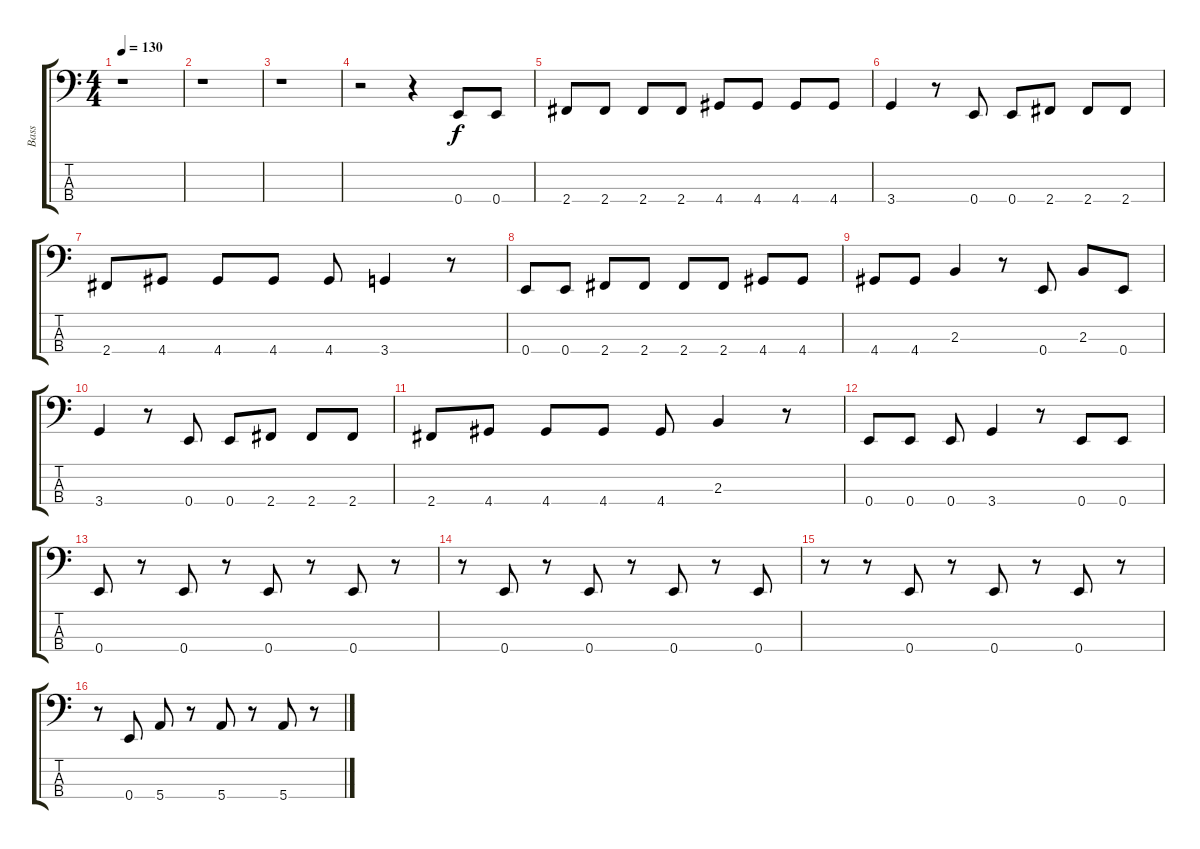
\track ("Bass" "Bass") {instrument slapbass1}
\staff {score tabs}
\tuning (G2 D2 A1 E1) {hide}
\ts (4 4)
\tempo 130
\clef f4
\ks c
r.1{dy f instrument slapbass1} |
r.1 |
r.1 |
r.2 r.4 0.4.8 0.4.8 |
2.4.8 2.4.8 2.4.8 2.4.8 4.4.8 4.4.8 4.4.8 4.4.8 |
3.4.4 r.8 0.4.8 0.4.8 2.4.8 2.4.8 2.4.8 |
2.4.8 4.4.8 4.4.8 4.4.8 4.4.8 3.4.4 r.8 |
0.4.8 0.4.8 2.4.8 2.4.8 2.4.8 2.4.8 4.4.8 4.4.8 |
4.4.8 4.4.8 2.3.4 r.8 0.4.8 2.3.8 0.4.8 |
3.4.4 r.8 0.4.8 0.4.8 2.4.8 2.4.8 2.4.8 |
2.4.8 4.4.8 4.4.8 4.4.8 4.4.8 2.3.4 r.8 |
0.4.8 0.4.8 0.4.8 3.4.4 r.8 0.4.8 0.4.8 |
0.4.8 r.8 0.4.8 r.8 0.4.8 r.8 0.4.8 r.8 |
r.8 0.4.8 r.8 0.4.8 r.8 0.4.8 r.8 0.4.8 |
r.8 r.8 0.4.8 r.8 0.4.8 r.8 0.4.8 r.8 |
r.8 0.4.8 5.4.8 r.8 5.4.8 r.8 5.4.8 r.8
